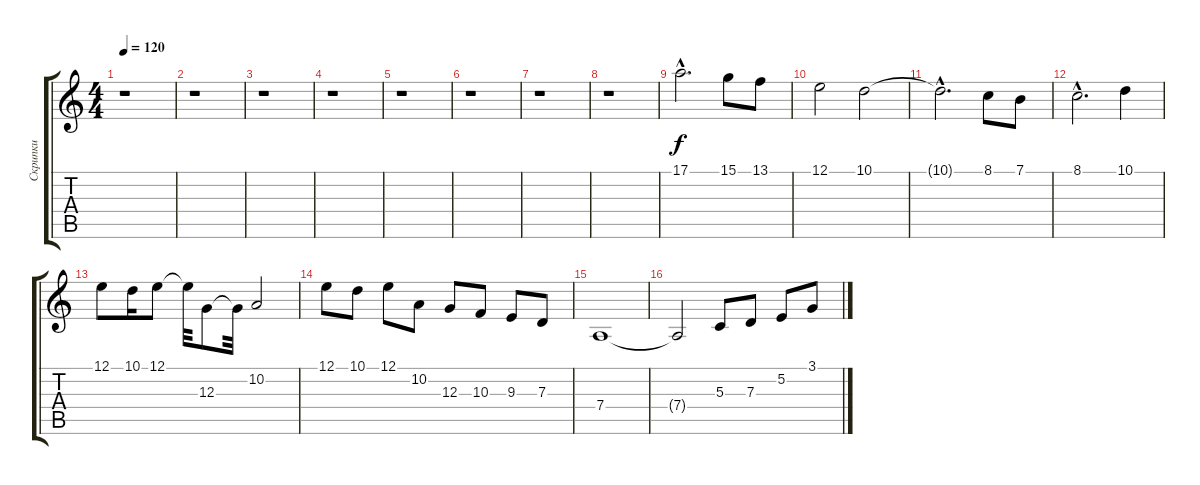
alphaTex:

\track ("Скрипки" "Скрипки") {instrument stringensemble1}
\staff {score tabs}
\tuning (E4 B3 G3 D3 A2 E2) {hide}
\ts (4 4)
\tempo 120
\clef g2
\ks c
r.1{dy f} |
r.1 |
r.1 |
r.1 |
r.1 |
r.1 |
r.1 |
r.1 |
17.1{hac}.2{d} 15.1.8 13.1.8 |
12.1.2 10.1.2 |
10.1{hac t}.2{d} 8.1.8 7.1.8 |
8.1{hac}.2{d} 10.1.4 |
12.1.8 10.1.16 12.1.8 12.1{t}.32 12.3.8 12.3{t}.32 10.2.2 |
12.1.8 10.1.8 12.1.8 10.2.8 12.3.8 10.3.8 9.3.8 7.3.8 |
7.4.1 |
7.4{t}.2 5.3.8 7.3.8 5.2.8 3.1.8
